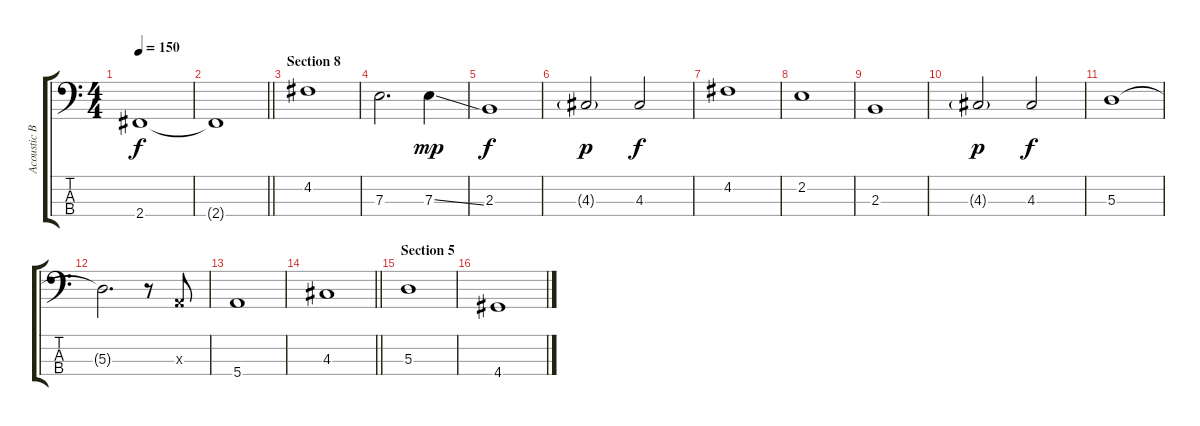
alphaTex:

\track ("Acoustic Bass" "Acoustic B") {instrument acousticbass}
\staff {score tabs}
\tuning (G2 D2 A1 E1) {hide}
\ts (4 4)
\tempo 150
\clef f4
\ks c
2.4.1{dy f} |
\barLineRight lightlight
2.4{t}.1 |
\section ("" "Section 8")
4.2.1 |
7.3.2{d} 7.3{ss}.4{dy mp} |
2.3.1{dy f} |
4.3{g}.2{dy p} 4.3.2{dy f} |
4.2.1 |
2.2.1 |
2.3.1 |
4.3{g}.2{dy p} 4.3.2{dy f} |
5.3.1 |
5.3{t}.2{d} r.8 0.3{x}.8 |
5.4.1 |
\barLineRight lightlight
4.3.1 |
\section ("" "Section 5")
5.3.1 |
4.4.1
